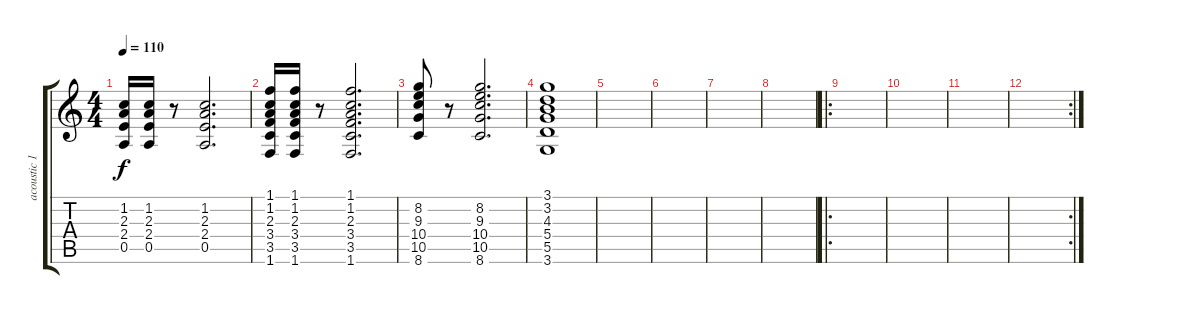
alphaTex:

\track ("acoustic 1" "acoustic 1") {instrument acousticguitarsteel}
\staff {score tabs}
\tuning (E4 B3 G3 D3 A2 E2) {hide}
\ts (4 4)
\tempo 110
\clef g2
\ks c
(1.2 2.3 2.4 0.5).16{dy f} (1.2 2.3 2.4 0.5).16 r.8 (1.2 2.3 2.4 0.5).2{d} |
(1.1 1.2 2.3 3.4 3.5 1.6).16 (1.1 1.2 2.3 3.4 3.5 1.6).16 r.8 (1.1 1.2 2.3 3.4 3.5 1.6).2{d} |
(8.2 9.3 10.4 10.5 8.6).8 r.8 (8.2 9.3 10.4 10.5 8.6).2{d} |
(3.1 3.2 4.3 5.4 5.5 3.6).1 |
|
|
|
|
\ro
|
|
|
\rc 2
